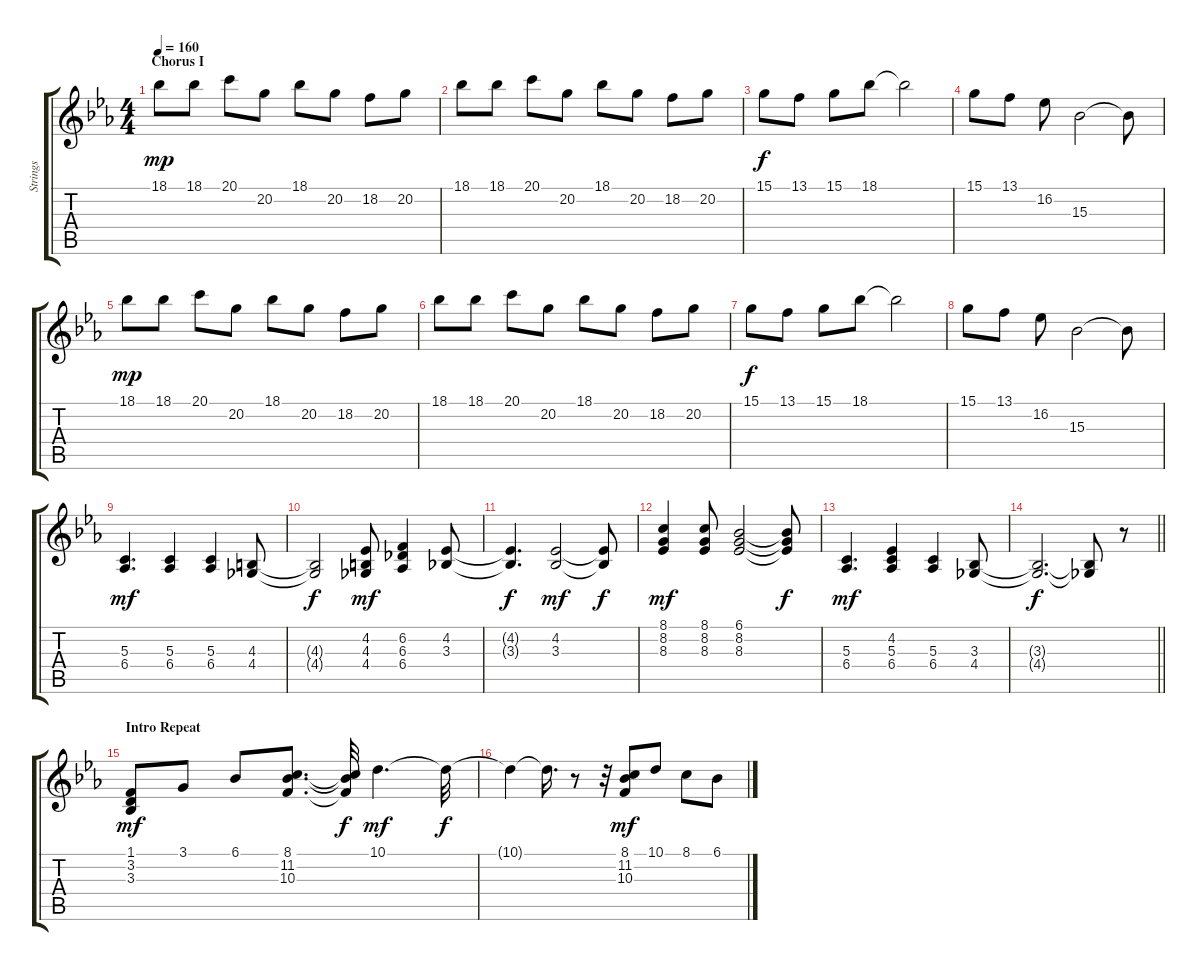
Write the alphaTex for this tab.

\track ("Strings" "Strings") {instrument synthstrings1}
\staff {score tabs}
\tuning (E4 B3 G3 D3 A2 E2) {hide}
\ts (4 4)
\section ("" "Chorus I")
\tempo 160
\clef g2
\ks eb
18.1.8{dy mp} 18.1.8 20.1.8 20.2.8 18.1.8 20.2.8 18.2.8 20.2.8 |
18.1.8 18.1.8 20.1.8 20.2.8 18.1.8 20.2.8 18.2.8 20.2.8 |
15.1.8{dy f} 13.1.8 15.1.8 18.1.8 18.1{t}.2 |
15.1.8 13.1.8 16.2.8 15.3.2 15.3{t}.8 |
18.1.8{dy mp} 18.1.8 20.1.8 20.2.8 18.1.8 20.2.8 18.2.8 20.2.8 |
18.1.8 18.1.8 20.1.8 20.2.8 18.1.8 20.2.8 18.2.8 20.2.8 |
15.1.8{dy f} 13.1.8 15.1.8 18.1.8 18.1{t}.2 |
15.1.8 13.1.8 16.2.8 15.3.2 15.3{t}.8 |
(5.3 6.4).4{d dy mf} (5.3 6.4).4 (5.3 6.4).4 (4.3 4.4).8 |
(4.3{t} 4.4{t}).2{dy f} (4.2 4.3 4.4).8{dy mf} (6.2 6.3 6.4).4 (4.2 3.3).8 |
(4.2{t} 3.3{t}).4{d dy f} (4.2 3.3).2{dy mf} (4.2{t} 3.3{t}).8{dy f} |
(8.1 8.2 8.3).4{dy mf} (8.1 8.2 8.3).8 (6.1 8.2 8.3).2 (6.1{t} 8.2{t} 8.3{t}).8{dy f} |
(5.3 6.4).4{d dy mf} (4.2 5.3 6.4).4 (5.3 6.4).4 (3.3 4.4).8 |
\barLineRight lightlight
(3.3{t} 4.4{t}).2{d dy f} (3.3{t} 4.4{t}).8 r.8 |
\section ("" "Intro Repeat")
(1.1 3.2 3.3).8{dy mf} 3.1.8 6.1.8 (8.1 11.2 10.3).8{d} (8.1{t} 11.2{t} 10.3{t}).32{dy f} 10.1.4{d dy mf} 10.1{t}.32{dy f} |
10.1{t}.4 10.1{t}.16{d} r.8 r.32 (8.1 11.2 10.3).8{dy mf} 10.1.8 8.1.8 6.1.8
